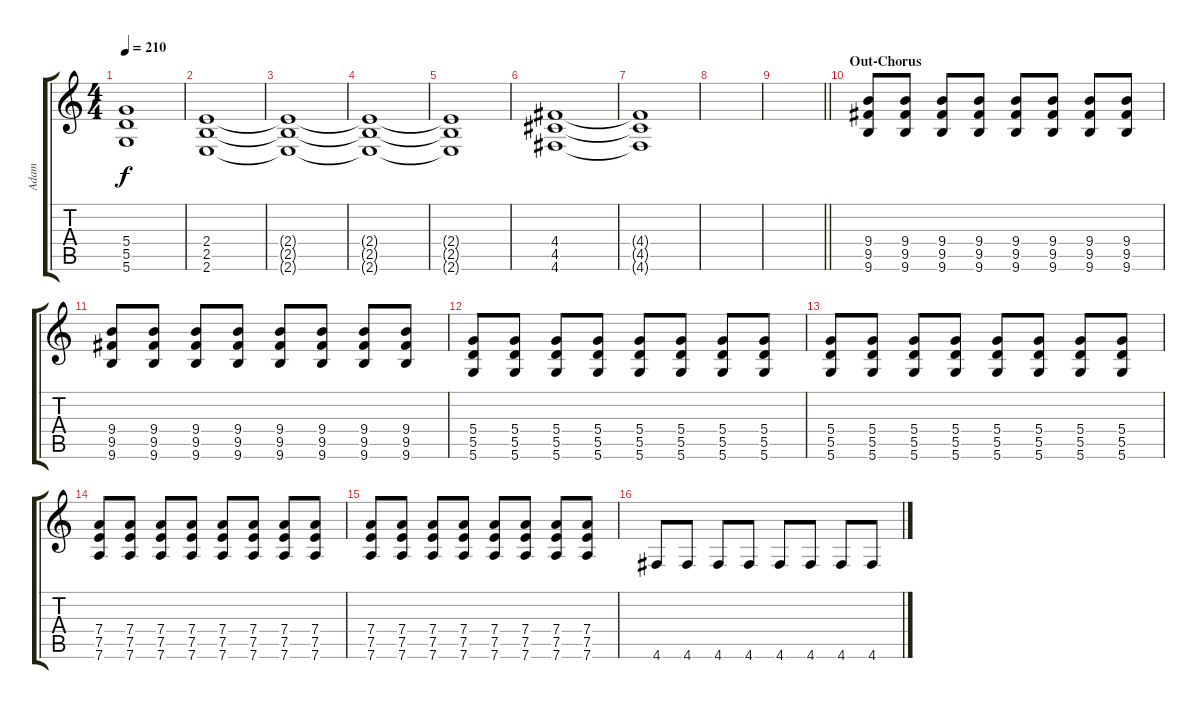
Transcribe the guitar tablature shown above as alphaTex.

\track ("Adam" "Adam") {instrument distortionguitar}
\staff {score tabs}
\tuning (E4 B3 G3 D3 A2 D2) {hide}
\ts (4 4)
\tempo 210
\clef g2
\ks c
(5.4{t} 5.5{t} 5.6{t}).1{dy f} |
(2.4 2.5 2.6).1 |
(2.4{t} 2.5{t} 2.6{t}).1 |
(2.4{t} 2.5{t} 2.6{t}).1 |
(2.4{t} 2.5{t} 2.6{t}).1 |
(4.4 4.5 4.6).1 |
(4.4{t} 4.5{t} 4.6{t}).1 |
|
\barLineRight lightlight
|
\section ("" "Out-Chorus")
(9.4 9.5 9.6).8 (9.4 9.5 9.6).8 (9.4 9.5 9.6).8 (9.4 9.5 9.6).8 (9.4 9.5 9.6).8 (9.4 9.5 9.6).8 (9.4 9.5 9.6).8 (9.4 9.5 9.6).8 |
(9.4 9.5 9.6).8 (9.4 9.5 9.6).8 (9.4 9.5 9.6).8 (9.4 9.5 9.6).8 (9.4 9.5 9.6).8 (9.4 9.5 9.6).8 (9.4 9.5 9.6).8 (9.4 9.5 9.6).8 |
(5.4 5.5 5.6).8 (5.4 5.5 5.6).8 (5.4 5.5 5.6).8 (5.4 5.5 5.6).8 (5.4 5.5 5.6).8 (5.4 5.5 5.6).8 (5.4 5.5 5.6).8 (5.4 5.5 5.6).8 |
(5.4 5.5 5.6).8 (5.4 5.5 5.6).8 (5.4 5.5 5.6).8 (5.4 5.5 5.6).8 (5.4 5.5 5.6).8 (5.4 5.5 5.6).8 (5.4 5.5 5.6).8 (5.4 5.5 5.6).8 |
(7.4 7.5 7.6).8 (7.4 7.5 7.6).8 (7.4 7.5 7.6).8 (7.4 7.5 7.6).8 (7.4 7.5 7.6).8 (7.4 7.5 7.6).8 (7.4 7.5 7.6).8 (7.4 7.5 7.6).8 |
(7.4 7.5 7.6).8 (7.4 7.5 7.6).8 (7.4 7.5 7.6).8 (7.4 7.5 7.6).8 (7.4 7.5 7.6).8 (7.4 7.5 7.6).8 (7.4 7.5 7.6).8 (7.4 7.5 7.6).8 |
4.6.8 4.6.8 4.6.8 4.6.8 4.6.8 4.6.8 4.6.8 4.6.8
